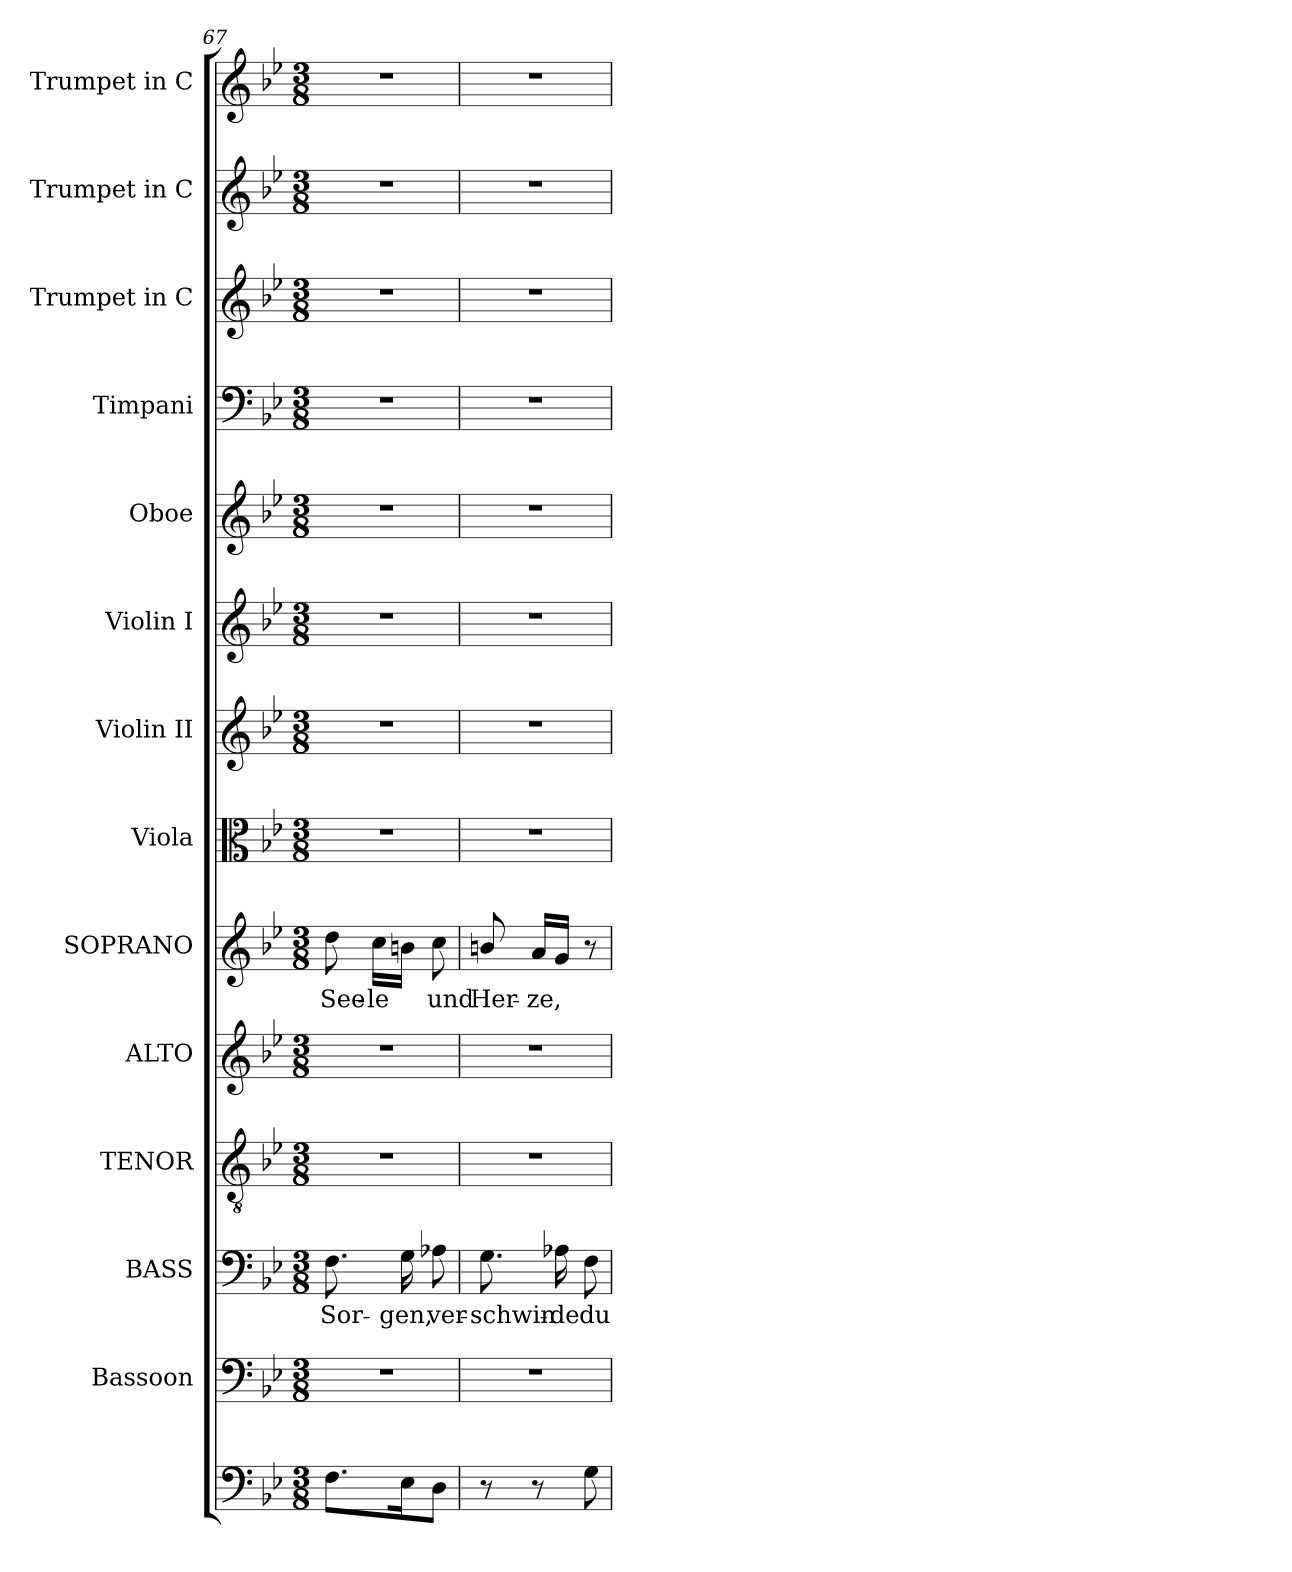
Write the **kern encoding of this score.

**kern	**kern	**kern	**text	**kern	**kern	**kern	**text	**kern	**kern	**kern	**kern	**kern	**kern	**kern	**kern
*part14	*part13	*part12	*part12	*part11	*part10	*part9	*part9	*part8	*part7	*part6	*part5	*part4	*part3	*part2	*part1
*staff14	*staff13	*staff12	*staff12	*staff11	*staff10	*staff9	*staff9	*staff8	*staff7	*staff6	*staff5	*staff4	*staff3	*staff2	*staff1
*	*I"Bassoon	*I"BASS	*	*I"TENOR	*I"ALTO	*I"SOPRANO	*	*I"Viola	*I"Violin II	*I"Violin I	*I"Oboe	*I"Timpani	*I"Trumpet in C	*I"Trumpet in C	*I"Trumpet in C
*	*	*	*	*	*I'Alto	*I'Soprano	*	*I'Viola	*I'Violin II	*I'Violin I	*I'Oboe	*I'Timp.	*	*	*
*clefF4	*clefF4	*clefF4	*	*clefGv2	*clefG2	*clefG2	*	*clefC3	*clefG2	*clefG2	*clefG2	*clefF4	*clefG2	*clefG2	*clefG2
*	*	*	*	*ITrd7c12	*	*	*	*	*	*	*	*	*	*	*
*k[b-e-]	*k[b-e-]	*k[b-e-]	*	*k[b-e-]	*k[b-e-]	*k[b-e-]	*	*k[b-e-]	*k[b-e-]	*k[b-e-]	*k[b-e-]	*k[b-e-]	*k[b-e-]	*k[b-e-]	*k[b-e-]
*B-:	*B-:	*B-:	*	*B-:	*B-:	*B-:	*	*B-:	*B-:	*B-:	*B-:	*B-:	*B-:	*B-:	*B-:
*M3/8	*M3/8	*M3/8	*	*M3/8	*M3/8	*M3/8	*	*M3/8	*M3/8	*M3/8	*M3/8	*M3/8	*M3/8	*M3/8	*M3/8
=67	=67	=67	=67	=67	=67	=67	=67	=67	=67	=67	=67	=67	=67	=67	=67
!	!LO:N:vis=1	!	!	!	!	!	!	!	!	!	!	!	!	!	!
!	!	!	!LO:LY:b:color=#000000	!LO:N:vis=1	!LO:N:vis=1	!	!	!	!	!	!	!	!	!	!
!	!	!	!	!	!	!	!LO:LY:b:color=#000000	!LO:N:vis=1	!LO:N:vis=1	!LO:N:vis=1	!LO:N:vis=1	!LO:N:vis=1	!LO:N:vis=1	!LO:N:vis=1	!LO:N:vis=1
8.Fi\L	4.r	8.Fi\	Sor-	4.r	4.r	8ddi\	See-	4.r	4.r	4.r	4.r	4.r	4.r	4.r	4.r
!	!	!	!	!	!	!	!LO:LY:b:color=#000000	!	!	!	!	!	!	!	!
.	.	.	.	.	.	16cci\LL	-le	.	.	.	.	.	.	.	.
!	!	!	!LO:LY:b:color=#000000	!	!	!	!	!	!	!	!	!	!	!	!
16E-i\k	.	16Gi\	-gen,	.	.	16bni\JJ	.	.	.	.	.	.	.	.	.
!	!	!	!LO:LY:b:color=#000000	!	!	!	!	!	!	!	!	!	!	!	!
!	!	!	!	!	!	!	!LO:LY:b:color=#000000	!	!	!	!	!	!	!	!
8Di\J	.	8A-Xi\	ver-	.	.	8cci\	und	.	.	.	.	.	.	.	.
=68	=68	=68	=68	=68	=68	=68	=68	=68	=68	=68	=68	=68	=68	=68	=68
!	!LO:N:vis=1	!	!	!	!	!	!	!	!	!	!	!	!	!	!
!	!	!	!LO:LY:b:color=#000000	!LO:N:vis=1	!LO:N:vis=1	!	!	!	!	!	!	!	!	!	!
!	!	!	!	!	!	!	!LO:LY:b:color=#000000	!LO:N:vis=1	!LO:N:vis=1	!LO:N:vis=1	!LO:N:vis=1	!LO:N:vis=1	!LO:N:vis=1	!LO:N:vis=1	!LO:N:vis=1
8r	4.r	8.Gi\	-schwin-	4.r	4.r	8bni/	Her-	4.r	4.r	4.r	4.r	4.r	4.r	4.r	4.r
!	!	!	!	!	!	!	!LO:LY:b:color=#000000	!	!	!	!	!	!	!	!
8r	.	.	.	.	.	16ai/LL	-ze,	.	.	.	.	.	.	.	.
!	!	!	!LO:LY:b:color=#000000	!	!	!	!	!	!	!	!	!	!	!	!
.	.	16A-Xi\	-de	.	.	16gi/JJ	.	.	.	.	.	.	.	.	.
!	!	!	!LO:LY:b:color=#000000	!	!	!	!	!	!	!	!	!	!	!	!
8Gi\	.	8Fi\	du	.	.	8r	.	.	.	.	.	.	.	.	.
=	=	=	=	=	=	=	=	=	=	=	=	=	=	=	=
*-	*-	*-	*-	*-	*-	*-	*-	*-	*-	*-	*-	*-	*-	*-	*-
